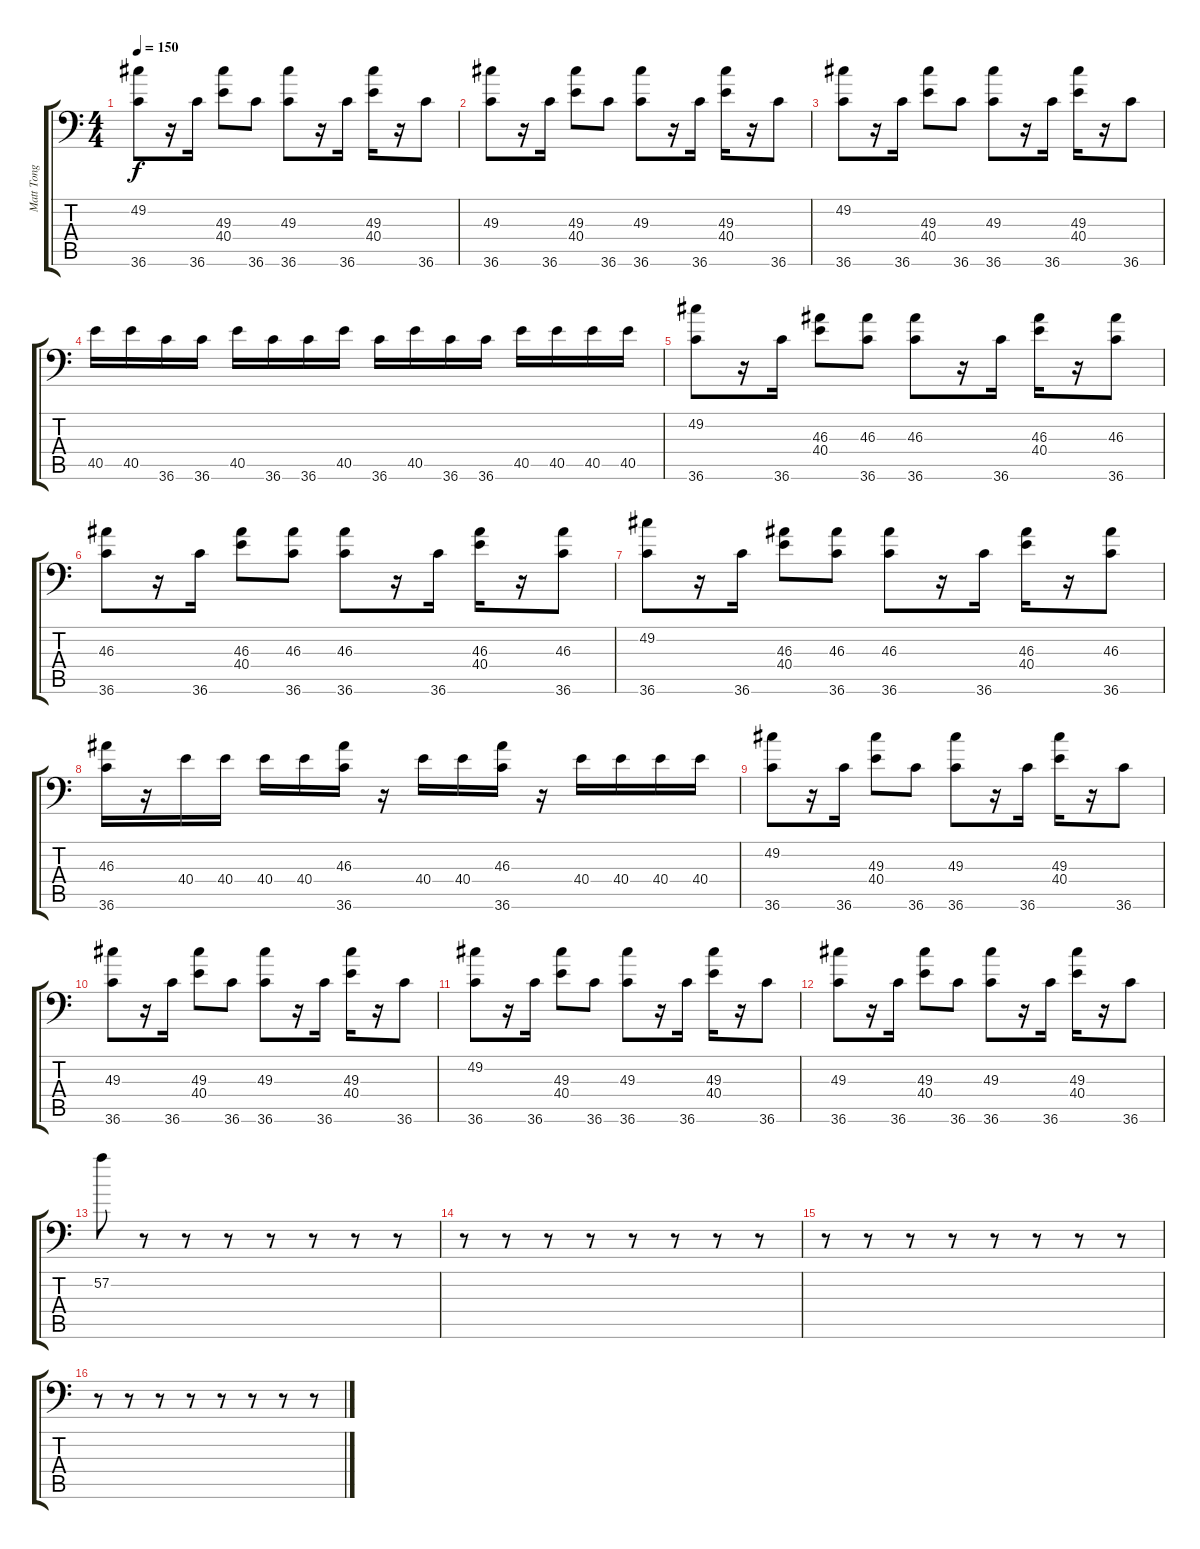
\track ("Matt Tong" "Matt Tong") {instrument acousticgrandpiano}
\staff {score tabs}
\tuning (C-1 C-1 C-1 C-1 C-1 C-1) {hide}
\ts (4 4)
\tempo 150
\clef f4
\ks c
(49.2 36.6).8{dy f} r.16 36.6.16 (49.3 40.4).8 36.6.8 (49.3 36.6).8 r.16 36.6.16 (49.3 40.4).16 r.16 36.6.8 |
(49.3 36.6).8 r.16 36.6.16 (49.3 40.4).8 36.6.8 (49.3 36.6).8 r.16 36.6.16 (49.3 40.4).16 r.16 36.6.8 |
(49.2 36.6).8 r.16 36.6.16 (49.3 40.4).8 36.6.8 (49.3 36.6).8 r.16 36.6.16 (49.3 40.4).16 r.16 36.6.8 |
40.5.16 40.5.16 36.6.16 36.6.16 40.5.16 36.6.16 36.6.16 40.5.16 36.6.16 40.5.16 36.6.16 36.6.16 40.5.16 40.5.16 40.5.16 40.5.16 |
(49.2 36.6).8 r.16 36.6.16 (46.3 40.4).8 (46.3 36.6).8 (46.3 36.6).8 r.16 36.6.16 (46.3 40.4).16 r.16 (46.3 36.6).8 |
(46.3 36.6).8 r.16 36.6.16 (46.3 40.4).8 (46.3 36.6).8 (46.3 36.6).8 r.16 36.6.16 (46.3 40.4).16 r.16 (46.3 36.6).8 |
(49.2 36.6).8 r.16 36.6.16 (46.3 40.4).8 (46.3 36.6).8 (46.3 36.6).8 r.16 36.6.16 (46.3 40.4).16 r.16 (46.3 36.6).8 |
(46.3 36.6).16 r.16 40.4.16 40.4.16 40.4.16 40.4.16 (46.3 36.6).16 r.16 40.4.16 40.4.16 (46.3 36.6).16 r.16 40.4.16 40.4.16 40.4.16 40.4.16 |
(49.2 36.6).8 r.16 36.6.16 (49.3 40.4).8 36.6.8 (49.3 36.6).8 r.16 36.6.16 (49.3 40.4).16 r.16 36.6.8 |
(49.3 36.6).8 r.16 36.6.16 (49.3 40.4).8 36.6.8 (49.3 36.6).8 r.16 36.6.16 (49.3 40.4).16 r.16 36.6.8 |
(49.2 36.6).8 r.16 36.6.16 (49.3 40.4).8 36.6.8 (49.3 36.6).8 r.16 36.6.16 (49.3 40.4).16 r.16 36.6.8 |
(49.3 36.6).8 r.16 36.6.16 (49.3 40.4).8 36.6.8 (49.3 36.6).8 r.16 36.6.16 (49.3 40.4).16 r.16 36.6.8 |
57.2.8 r.8 r.8 r.8 r.8 r.8 r.8 r.8 |
r.8 r.8 r.8 r.8 r.8 r.8 r.8 r.8 |
r.8 r.8 r.8 r.8 r.8 r.8 r.8 r.8 |
r.8 r.8 r.8 r.8 r.8 r.8 r.8 r.8
